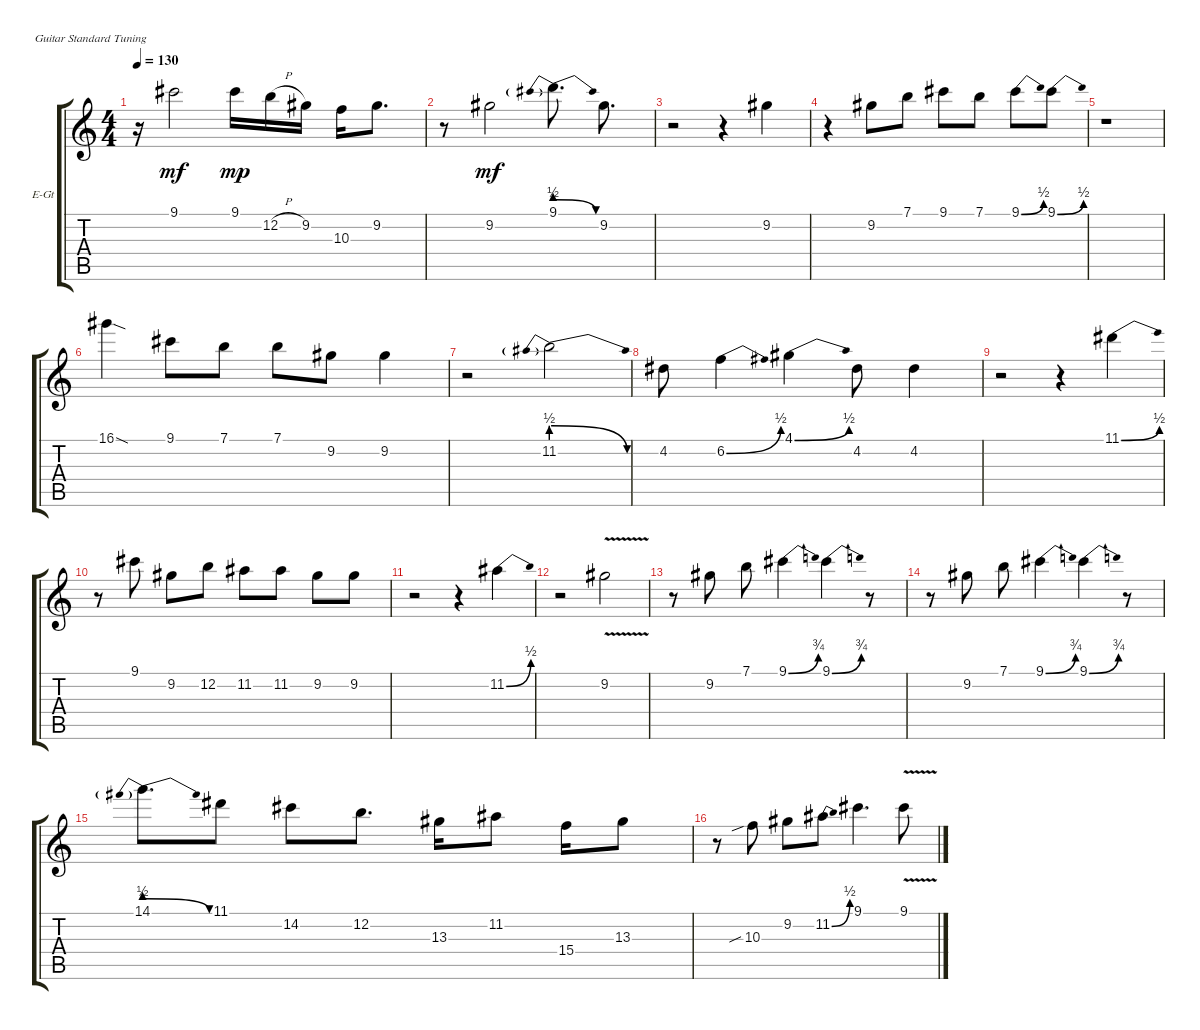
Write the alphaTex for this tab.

\bracketExtendMode groupsimilarinstruments
\firstSystemTrackNameOrientation horizontal
\otherSystemsTrackNameOrientation horizontal
\track ("BB King Guitar" "E-Gt") {instrument electricguitarclean}
\staff {score tabs}
\tuning (E4 B3 G3 D3 A2 E2)
\ts (4 4)
\tempo 130
\clef g2
\scale
1.11728
\ks c
r.16{dy mf} 9.1.2 9.1.16{dy mp} 12.2{h}.16 9.2.16 10.3.16 9.2.8{d} |
\scale
0.960908 r.8 9.2.2{dy mf} 9.1{be (prebendrelease 0 2 15 0)}.8{d} 9.2.8{d} |
\scale
0.960908 r.2 r.4 9.2.4 |
\scale
0.960908 r.4 9.2.8 7.1.8 9.1.8 7.1.8 9.1{be (bend 0 0 15 2)}.8 9.1{be (bend 0 0 15 2)}.8 |
\scale
1.11728 r.1 |
\scale
0.960908 16.1{sod}.4 9.1.8 7.1.8 7.1.8 9.2.8 9.2.4 |
\scale
0.960908 r.2 11.2{be (prebendrelease 0 2 15 0)}.2 |
\scale
0.960908 4.2.8 6.2{be (bend 0 0 15 2)}.4 4.1{be (bend 0 0 15 2)}.4 4.2.8 4.2.4 |
\scale
1.11728 r.2 r.4 11.1{be (bend 0 0 15 2)}.4 |
\scale
0.960908 r.8 9.1.8 9.2.8 12.2.8 11.2.8 11.2.8 9.2.8 9.2.8 |
\scale
0.960908 r.2 r.4 11.2{be (bend 0 0 16.2 2)}.4 |
\scale
0.960908 r.2 9.2{v}.2 |
\scale
1.11728 r.8 9.2.8 7.1.8 9.1{be (bend 0 0 15.6 3)}.4 9.1{be (bend 0 0 15.6 3)}.4 r.8 |
\scale
0.960908 r.8 9.2.8 7.1.8 9.1{be (bend 0 0 15.6 3)}.4 9.1{be (bend 0 0 15.6 3)}.4 r.8 |
\scale
0.960908 14.1{be (prebendrelease 0 2 15 0)}.8{d} 11.1.8 14.2.8 12.2.8{d} 13.3.16 11.2.8 15.4.16 13.3.8 |
\scale
0.960908 r.8 10.3{sib}.8 9.2.8 11.2{be (bend 0 0 15 2)}.8 9.1.4{d} 9.1{v}.8
